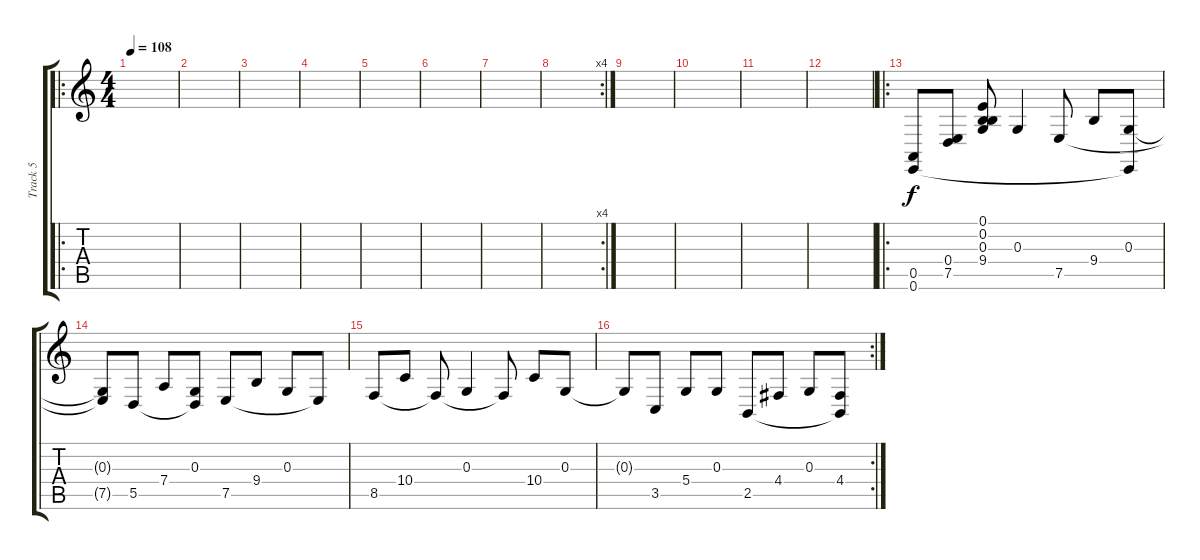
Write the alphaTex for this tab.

\track ("Track 5" "Track 5") {instrument violin}
\staff {score tabs}
\tuning (E4 B3 G3 D3 A2 E2) {hide}
\ro
\ts (4 4)
\tempo 108
\clef g2
\ks c
|
|
|
|
|
|
|
\rc 4
|
|
|
|
|
\ro
(0.5 0.6).8 (0.4 7.5).8 (0.1 0.2 0.3 9.4).8 0.3.4 7.5.8 9.4.8 (0.3 0.6{t}).8 |
(0.3{t} 7.5{t}).8 5.5.8 7.4.8 (0.3 5.5{t}).8 7.5.8 9.4.8 0.3.8 7.5{t}.8 |
8.5.8 10.4.8 8.5{t}.8 0.3.4 8.5{t}.8 10.4.8 0.3.8 |
\rc 2
0.3{t}.8 3.5.8 5.4.8 0.3.8 2.5.8 4.4.8 0.3.8 (4.4 2.5{t}).8
